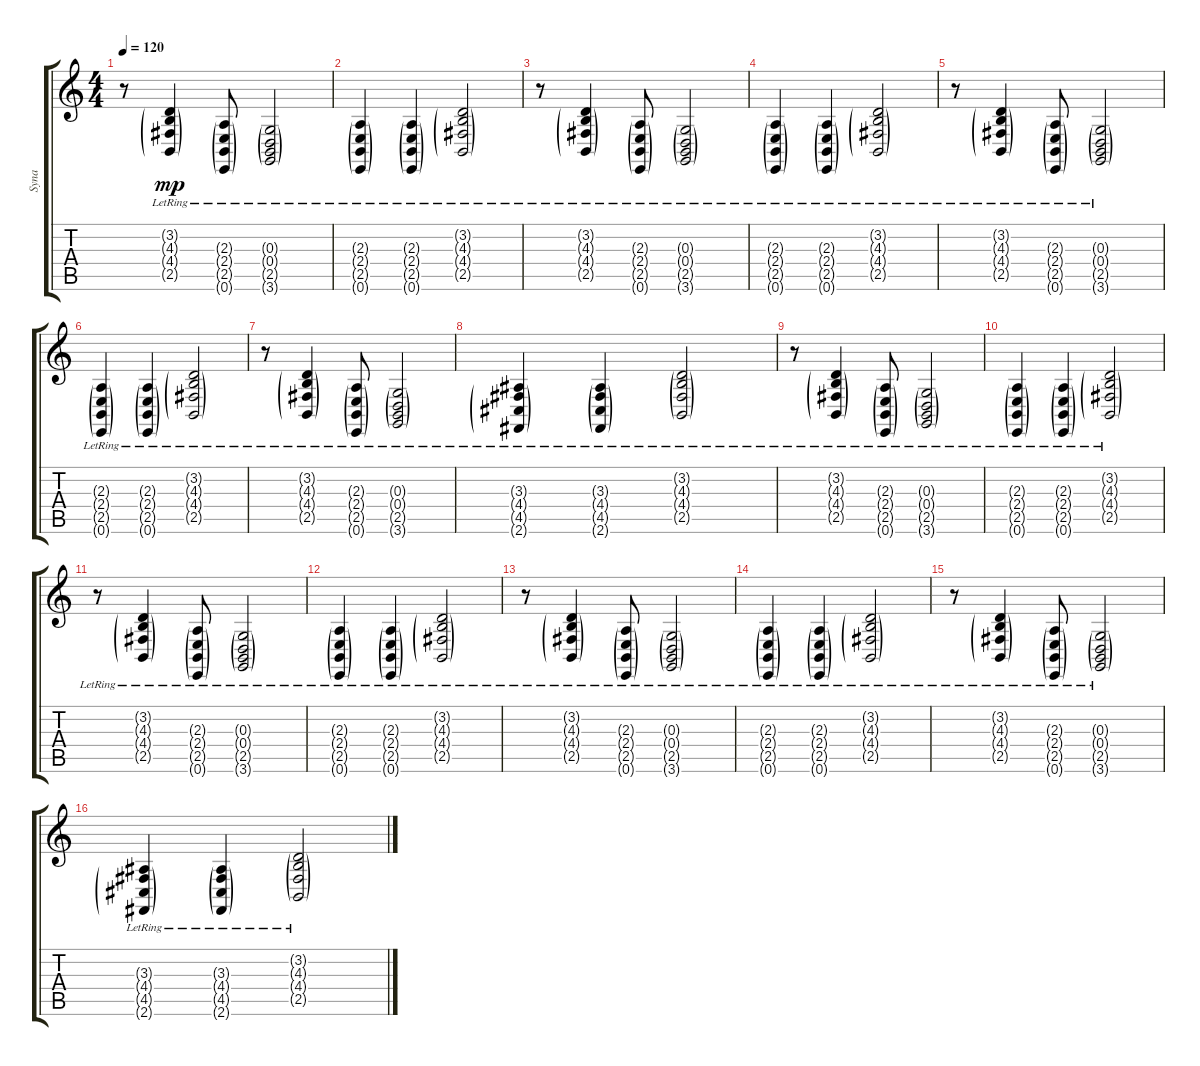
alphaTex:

\track ("Syna" "Syna") {instrument synthstrings1}
\staff {score tabs}
\tuning (E4 B3 G3 D3 A2 E2) {hide}
\ts (4 4)
\tempo 120
\clef g2
\ks c
r.8{dy mp} (3.2{g lr} 4.3{g lr} 4.4{g lr} 2.5{g lr}).4 (2.3{g lr} 2.4{g lr} 2.5{g lr} 0.6{g lr}).8 (0.3{g lr} 0.4{g lr} 2.5{g lr} 3.6{g lr}).2 |
(2.3{g lr} 2.4{g lr} 2.5{g lr} 0.6{g lr}).4 (2.3{g lr} 2.4{g lr} 2.5{g lr} 0.6{g lr}).4 (3.2{g lr} 4.3{g lr} 4.4{g lr} 2.5{g lr}).2 |
r.8 (3.2{g lr} 4.3{g lr} 4.4{g lr} 2.5{g lr}).4 (2.3{g lr} 2.4{g lr} 2.5{g lr} 0.6{g lr}).8 (0.3{g lr} 0.4{g lr} 2.5{g lr} 3.6{g lr}).2 |
(2.3{g lr} 2.4{g lr} 2.5{g lr} 0.6{g lr}).4 (2.3{g lr} 2.4{g lr} 2.5{g lr} 0.6{g lr}).4 (3.2{g lr} 4.3{g lr} 4.4{g lr} 2.5{g lr}).2 |
r.8 (3.2{g lr} 4.3{g lr} 4.4{g lr} 2.5{g lr}).4 (2.3{g lr} 2.4{g lr} 2.5{g lr} 0.6{g lr}).8 (0.3{g lr} 0.4{g lr} 2.5{g lr} 3.6{g lr}).2 |
(2.3{g lr} 2.4{g lr} 2.5{g lr} 0.6{g lr}).4 (2.3{g lr} 2.4{g lr} 2.5{g lr} 0.6{g lr}).4 (3.2{g lr} 4.3{g lr} 4.4{g lr} 2.5{g lr}).2 |
r.8 (3.2{g lr} 4.3{g lr} 4.4{g lr} 2.5{g lr}).4 (2.3{g lr} 2.4{g lr} 2.5{g lr} 0.6{g lr}).8 (0.3{g lr} 0.4{g lr} 2.5{g lr} 3.6{g lr}).2 |
(3.3{g lr} 4.4{g lr} 4.5{g lr} 2.6{g lr}).4 (3.3{g lr} 4.4{g lr} 4.5{g lr} 2.6{g lr}).4 (3.2{g lr} 4.3{g lr} 4.4{g lr} 2.5{g lr}).2 |
r.8 (3.2{g lr} 4.3{g lr} 4.4{g lr} 2.5{g lr}).4 (2.3{g lr} 2.4{g lr} 2.5{g lr} 0.6{g lr}).8 (0.3{g lr} 0.4{g lr} 2.5{g lr} 3.6{g lr}).2 |
(2.3{g lr} 2.4{g lr} 2.5{g lr} 0.6{g lr}).4 (2.3{g lr} 2.4{g lr} 2.5{g lr} 0.6{g lr}).4 (3.2{g lr} 4.3{g lr} 4.4{g lr} 2.5{g lr}).2 |
r.8 (3.2{g lr} 4.3{g lr} 4.4{g lr} 2.5{g lr}).4 (2.3{g lr} 2.4{g lr} 2.5{g lr} 0.6{g lr}).8 (0.3{g lr} 0.4{g lr} 2.5{g lr} 3.6{g lr}).2 |
(2.3{g lr} 2.4{g lr} 2.5{g lr} 0.6{g lr}).4 (2.3{g lr} 2.4{g lr} 2.5{g lr} 0.6{g lr}).4 (3.2{g lr} 4.3{g lr} 4.4{g lr} 2.5{g lr}).2 |
r.8 (3.2{g lr} 4.3{g lr} 4.4{g lr} 2.5{g lr}).4 (2.3{g lr} 2.4{g lr} 2.5{g lr} 0.6{g lr}).8 (0.3{g lr} 0.4{g lr} 2.5{g lr} 3.6{g lr}).2 |
(2.3{g lr} 2.4{g lr} 2.5{g lr} 0.6{g lr}).4 (2.3{g lr} 2.4{g lr} 2.5{g lr} 0.6{g lr}).4 (3.2{g lr} 4.3{g lr} 4.4{g lr} 2.5{g lr}).2 |
r.8 (3.2{g lr} 4.3{g lr} 4.4{g lr} 2.5{g lr}).4 (2.3{g lr} 2.4{g lr} 2.5{g lr} 0.6{g lr}).8 (0.3{g lr} 0.4{g lr} 2.5{g lr} 3.6{g lr}).2 |
(3.3{g lr} 4.4{g lr} 4.5{g lr} 2.6{g lr}).4 (3.3{g lr} 4.4{g lr} 4.5{g lr} 2.6{g lr}).4 (3.2{g lr} 4.3{g lr} 4.4{g lr} 2.5{g lr}).2
